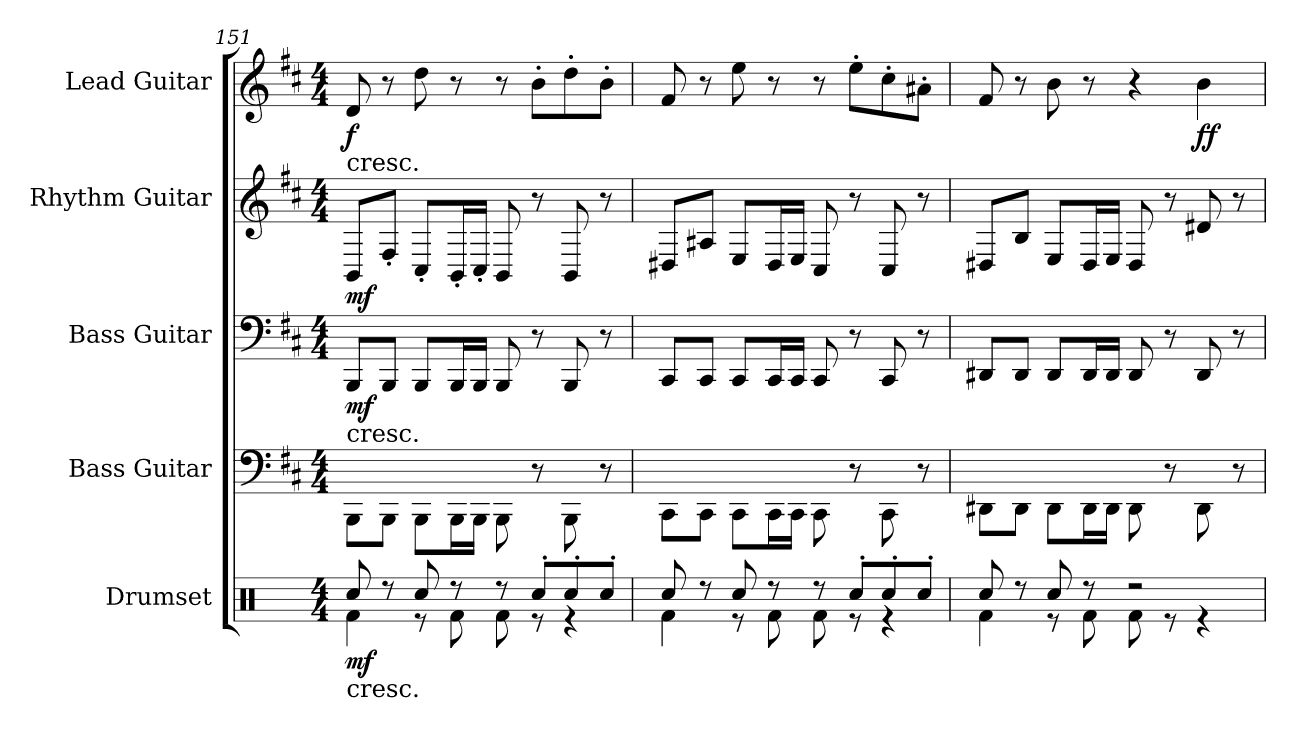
**kern	**dynam	**kern	**kern	**dynam	**kern	**dynam	**kern	**dynam
*part5	*part5	*part4	*part3	*part3	*part2	*part2	*part1	*part1
*staff5	*staff5	*staff4	*staff3	*staff3	*staff2	*staff2	*staff1	*staff1
*I"Drumset	*	*I"Bass Guitar	*I"Bass Guitar	*	*I"Rhythm Guitar	*	*I"Lead Guitar	*
*I'Drs.	*	*I'Bass	*I'Bass	*	*I'Rt.	*	*I'Ld.	*
*clefX	*	*	*clefF4	*	*clefG2	*	*clefG2	*
*k[]	*	*k[f#c#]	*k[f#c#]	*	*k[f#c#]	*	*k[f#c#]	*
*M4/4	*	*M4/4	*M4/4	*	*M4/4	*	*M4/4	*
=151	=151	=151	=151	=151	=151	=151	=151	=151
*^	*	*	*	*	*	*	*	*
!	!	!	!	!	!	!	!	!LO:TX:b:t=cresc.	!
!	!	!	!	!LO:TX:b:t=cresc.	!	!	!	!	!
!LO:TX:b:t=cresc.	!	!	!	!	!	!	!	!	!
!	!	!LO:DY:b	!	!	!LO:DY:b	!	!LO:DY:b	!	!LO:DY:b
8Rcc/	4Rf\	mf	8BBB\L	8BBB/L	mf	8BB/L	mf	8d/	f
8r	.	.	8BBB\J	8BBB/J	.	8F#'/J	.	8r	.
8Rcc/	8r	.	8BBB\L	8BBB/L	.	8C#'/L	.	8dd\	.
8r	8Rf\	.	16BBB\L	16BBB/L	.	16BB'/L	.	8r	.
.	.	.	16BBB\JJ	16BBB/JJ	.	16C#'/JJ	.	.	.
8r	8Rf\	.	8BBB\	8BBB/	.	8BB/	.	8r	.
8Rcc'/L	8r	.	8r	8r	.	8r	.	8b'\L	.
8Rcc'/	4r	.	8BBB\	8BBB/	.	8BB/	.	8dd'\	.
8Rcc'/J	.	.	8r	8r	.	8r	.	8b'\J	.
=152	=152	=152	=152	=152	=152	=152	=152	=152	=152
8Rcc/	4Rf\	.	8CC#\L	8CC#/L	.	8D#X/L	.	8f#/	.
8r	.	.	8CC#\J	8CC#/J	.	8A#X/J	.	8r	.
8Rcc/	8r	.	8CC#\L	8CC#/L	.	8E/L	.	8ee\	.
8r	8Rf\	.	16CC#\L	16CC#/L	.	16D#/L	.	8r	.
.	.	.	16CC#\JJ	16CC#/JJ	.	16E/JJ	.	.	.
8r	8Rf\	.	8CC#\	8CC#/	.	8C#/	.	8r	.
8Rcc'/L	8r	.	8r	8r	.	8r	.	8ee'\L	.
8Rcc'/	4r	.	8CC#\	8CC#/	.	8C#/	.	8cc#'\	.
8Rcc'/J	.	.	8r	8r	.	8r	.	8a#X'\J	.
=153	=153	=153	=153	=153	=153	=153	=153	=153	=153
8Rcc/	4Rf\	.	8DD#X\L	8DD#X/L	.	8D#X/L	.	8f#/	.
8r	.	.	8DD#\J	8DD#/J	.	8B/J	.	8r	.
8Rcc/	8r	.	8DD#\L	8DD#/L	.	8E/L	.	8b\	.
8r	8Rf\	.	16DD#\L	16DD#/L	.	16D#/L	.	8r	.
.	.	.	16DD#\JJ	16DD#/JJ	.	16E/JJ	.	.	.
2r	8Rf\	.	8DD#\	8DD#/	.	8D#/	.	4r	.
.	8r	.	8r	8r	.	8r	.	.	.
!	!	!	!	!	!	!	!	!	!LO:DY:b
.	4r	.	8DD#\	8DD#/	.	8d#X/	.	4b\	ff
.	.	.	8r	8r	.	8r	.	.	.
*v	*v	*	*	*	*	*	*	*	*
=	=	=	=	=	=	=	=	=
*-	*-	*-	*-	*-	*-	*-	*-	*-
